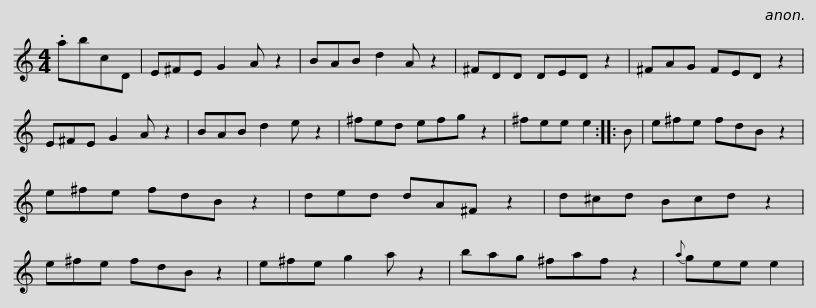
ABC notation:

X:1
L:1/8
M:4/4
I:linebreak $
K:C
V:1 treble
V:1
 .abcD | E^FE G2 A z2 | BAB d2 A z2 | ^FDD DED z2 | ^FAG FED z2 | %5
 E^FE G2 A z2 | BAB d2 e z2 |$ ^fed efg z2 | ^fee e2 :: B | %10
 e^fe fdB z2 | e^fe fdB z2 | ded dA^F z2 | d^cd Bcd z2 |$ e^fe fdB z2 | %15
 e^fe g2 a z2 | bag ^faf z2 |{a} gee e2 | %18
